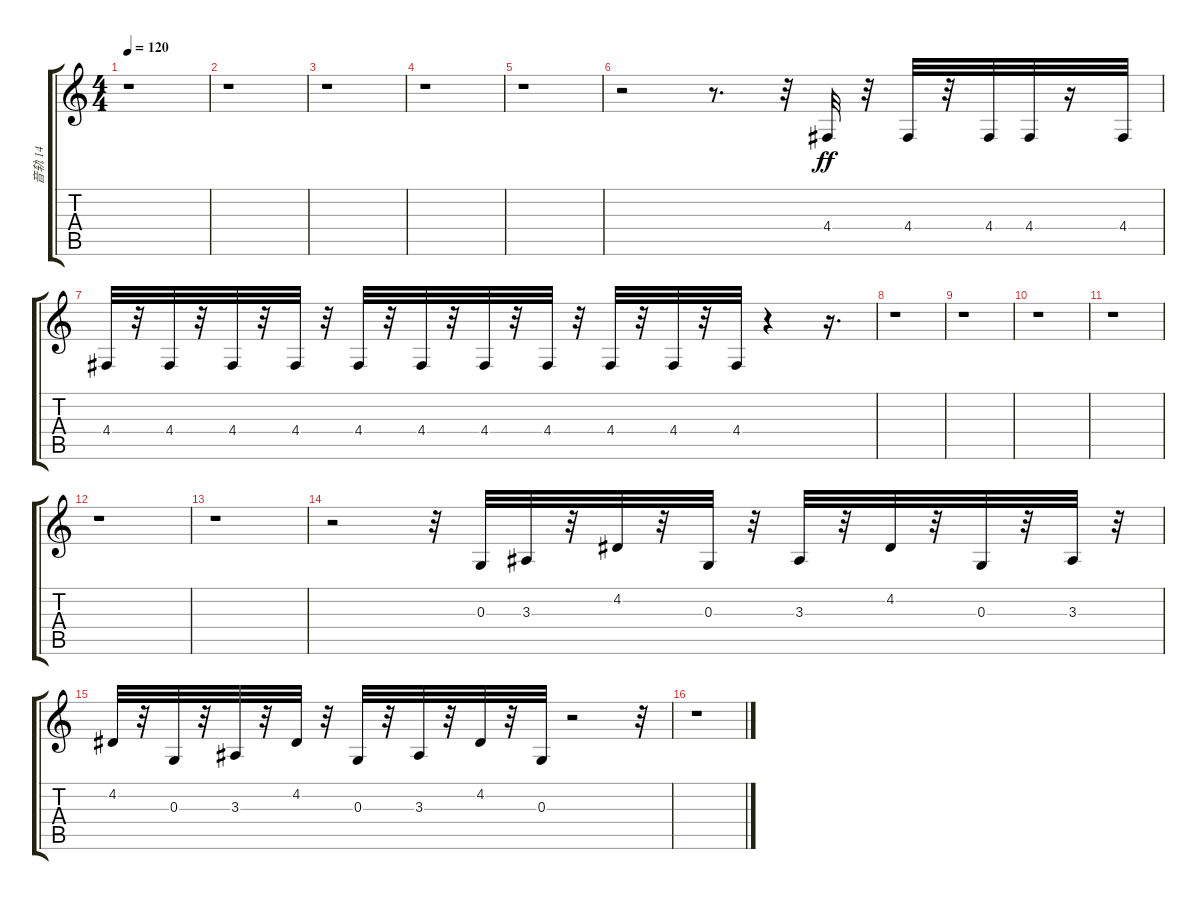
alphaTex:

\track ("音轨 14" "音轨 14") {instrument fx5brightness}
\staff {score tabs}
\tuning (E4 B3 G3 D3 A2 E2) {hide}
\ts (4 4)
\tempo 120
\clef g2
\ks c
r.1{dy ff} |
r.1 |
r.1 |
r.1 |
r.1 |
r.2 r.8{d} r.32 4.4.32{volume 9} r.32 4.4.32 r.32 4.4.32 4.4.32 r.16 4.4.32 |
4.4.32 r.32 4.4.32 r.32 4.4.32 r.32 4.4.32 r.32 4.4.32 r.32 4.4.32 r.32 4.4.32 r.32 4.4.32 r.32 4.4.32 r.32 4.4.32 r.32 4.4.32 r.4 r.16{d} |
r.1 |
r.1 |
r.1 |
r.1 |
r.1 |
r.1 |
r.2 r.32 0.3.32 3.3.32 r.32 4.2.32 r.32 0.3.32 r.32 3.3.32 r.32 4.2.32 r.32 0.3.32 r.32 3.3.32 r.32 |
4.2.32 r.32 0.3.32 r.32 3.3.32 r.32 4.2.32 r.32 0.3.32 r.32 3.3.32 r.32 4.2.32 r.32 0.3.32 r.2 r.32 |
r.1
